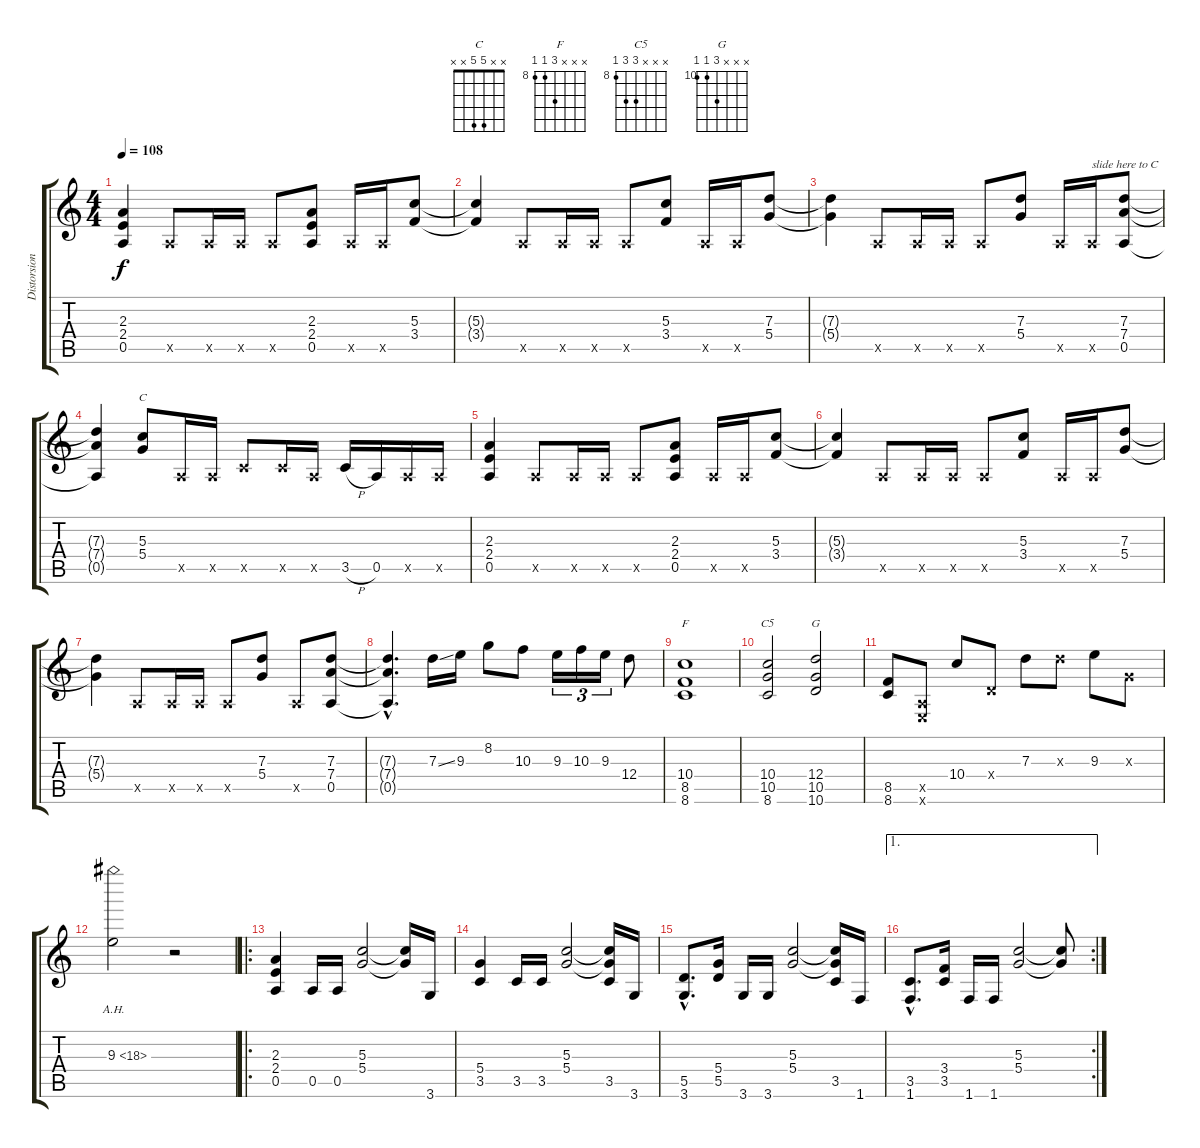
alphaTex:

\track ("Distorsion Guitar" "Distorsion") {instrument acousticguitarsteel}
\staff {score tabs}
\tuning (E4 B3 G3 D3 A2 E2) {hide}
\chord ("C" x x 5 5 x x)
\chord ("F" x x x 10 8 8) {firstfret 8}
\chord ("C5" x x x 10 10 8) {firstfret 8}
\chord ("G" x x x 12 10 10) {firstfret 10}
\ts (4 4)
\tempo 108
\clef g2
\ks c
(2.3 2.4 0.5).4{dy f} 0.5{x}.8 0.5{x}.16 0.5{x}.16 0.5{x}.8 (2.3 2.4 0.5).8 0.5{x}.16 0.5{x}.16 (5.3 3.4).8 |
(5.3{t} 3.4{t}).4 0.5{x}.8 0.5{x}.16 0.5{x}.16 0.5{x}.8 (5.3 3.4).8 0.5{x}.16 0.5{x}.16 (7.3 5.4).8 |
(7.3{t} 5.4{t}).4 0.5{x}.8 0.5{x}.16 0.5{x}.16 0.5{x}.8 (7.3 5.4).8 0.5{x}.16 0.5{x}.16{txt "slide here to C"} (7.3 7.4 0.5).8 |
(7.3{t} 7.4{t} 0.5{t}).4 (5.3 5.4).8{ch "C"} 0.5{x}.16 0.5{x}.16 3.5{x}.8 3.5{x}.16 0.5{x}.16 3.5{h}.16 0.5.16 0.5{x}.16 0.5{x}.16 |
(2.3 2.4 0.5).4 0.5{x}.8 0.5{x}.16 0.5{x}.16 0.5{x}.8 (2.3 2.4 0.5).8 0.5{x}.16 0.5{x}.16 (5.3 3.4).8 |
(5.3{t} 3.4{t}).4 0.5{x}.8 0.5{x}.16 0.5{x}.16 0.5{x}.8 (5.3 3.4).8 0.5{x}.16 0.5{x}.16 (7.3 5.4).8 |
(7.3{t} 5.4{t}).4 0.5{x}.8 0.5{x}.16 0.5{x}.16 0.5{x}.8 (7.3 5.4).8 0.5{x}.8 (7.3 7.4 0.5).8 |
(7.3{hac t} 7.4{hac t} 0.5{hac t}).4{d} 7.3{ss}.16 9.3.16 8.2.8 10.3.8 9.3.16{tu (3 2)} 10.3.16{tu (3 2)} 9.3.16{tu (3 2)} 12.4.8 |
(10.4 8.5 8.6).1{ch "F"} |
(10.4 10.5 8.6).2{ch "C5"} (12.4 10.5 10.6).2{ch "G"} |
(8.5 8.6).8 (0.5{x} 0.6{x}).8 10.4.8 0.4{x}.8 7.3.8 7.3{x}.8 9.3.8 0.3{x}.8 |
9.3{ah 9}.2 r.2 |
\ro
(2.3 2.4 0.5).4 0.5.16 0.5.16 (5.3 5.4).2 (5.3{t} 5.4{t}).16 3.6.16 |
(5.4 3.5).4 3.5.16 3.5.16 (5.3 5.4).2 (5.3{t} 5.4{t} 3.5).16 3.6.16 |
(5.5{hac} 3.6{hac}).8{d} (5.4 5.5).16 3.6.16 3.6.16 (5.3 5.4).2 (5.3{t} 5.4{t} 3.5).16 1.6.16 |
\ae 1
\rc 2
(3.5{hac} 1.6{hac}).8{d} (3.4 3.5).16 1.6.16 1.6.16 (5.3 5.4).2 (5.3{t} 5.4{t}).8
